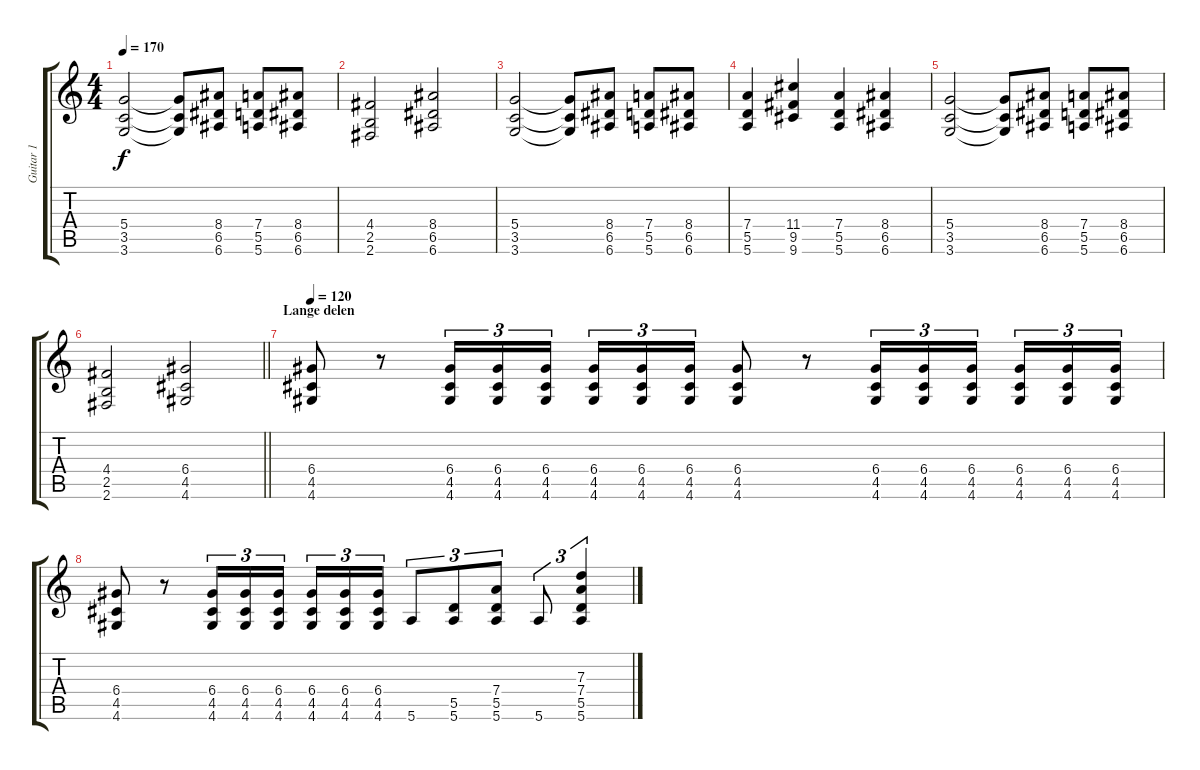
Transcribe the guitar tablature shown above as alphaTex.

\track ("Guitar 1" "Guitar 1") {instrument distortionguitar}
\staff {score tabs}
\tuning (E4 B3 G3 D3 A2 E2) {hide}
\ts (4 4)
\tempo 170
\clef g2
\ks c
(5.4 3.5 3.6).2{dy f} (5.4{t} 3.5{t} 3.6{t}).8 (8.4 6.5 6.6).8 (7.4 5.5 5.6).8 (8.4 6.5 6.6).8 |
(4.4 2.5 2.6).2 (8.4 6.5 6.6).2 |
(5.4 3.5 3.6).2 (5.4{t} 3.5{t} 3.6{t}).8 (8.4 6.5 6.6).8 (7.4 5.5 5.6).8 (8.4 6.5 6.6).8 |
(7.4 5.5 5.6).4 (11.4 9.5 9.6).4 (7.4 5.5 5.6).4 (8.4 6.5 6.6).4 |
(5.4 3.5 3.6).2 (5.4{t} 3.5{t} 3.6{t}).8 (8.4 6.5 6.6).8 (7.4 5.5 5.6).8 (8.4 6.5 6.6).8 |
\barLineRight lightlight
(4.4 2.5 2.6).2 (6.4 4.5 4.6).2 |
\section ("" "Lange delen")
\tempo 120
(6.4 4.5 4.6).8 r.8 (6.4 4.5 4.6).16{tu (3 2)} (6.4 4.5 4.6).16{tu (3 2)} (6.4 4.5 4.6).16{tu (3 2) beam splitsecondary} (6.4 4.5 4.6).16{tu (3 2)} (6.4 4.5 4.6).16{tu (3 2)} (6.4 4.5 4.6).16{tu (3 2)} (6.4 4.5 4.6).8 r.8 (6.4 4.5 4.6).16{tu (3 2)} (6.4 4.5 4.6).16{tu (3 2)} (6.4 4.5 4.6).16{tu (3 2) beam splitsecondary} (6.4 4.5 4.6).16{tu (3 2)} (6.4 4.5 4.6).16{tu (3 2)} (6.4 4.5 4.6).16{tu (3 2)} |
(6.4 4.5 4.6).8 r.8 (6.4 4.5 4.6).16{tu (3 2)} (6.4 4.5 4.6).16{tu (3 2)} (6.4 4.5 4.6).16{tu (3 2) beam splitsecondary} (6.4 4.5 4.6).16{tu (3 2)} (6.4 4.5 4.6).16{tu (3 2)} (6.4 4.5 4.6).16{tu (3 2)} 5.6.8{tu (3 2)} (5.5 5.6).8{tu (3 2)} (7.4 5.5 5.6).8{tu (3 2)} 5.6.8{tu (3 2)} (7.3 7.4 5.5 5.6).4{tu (3 2)}
